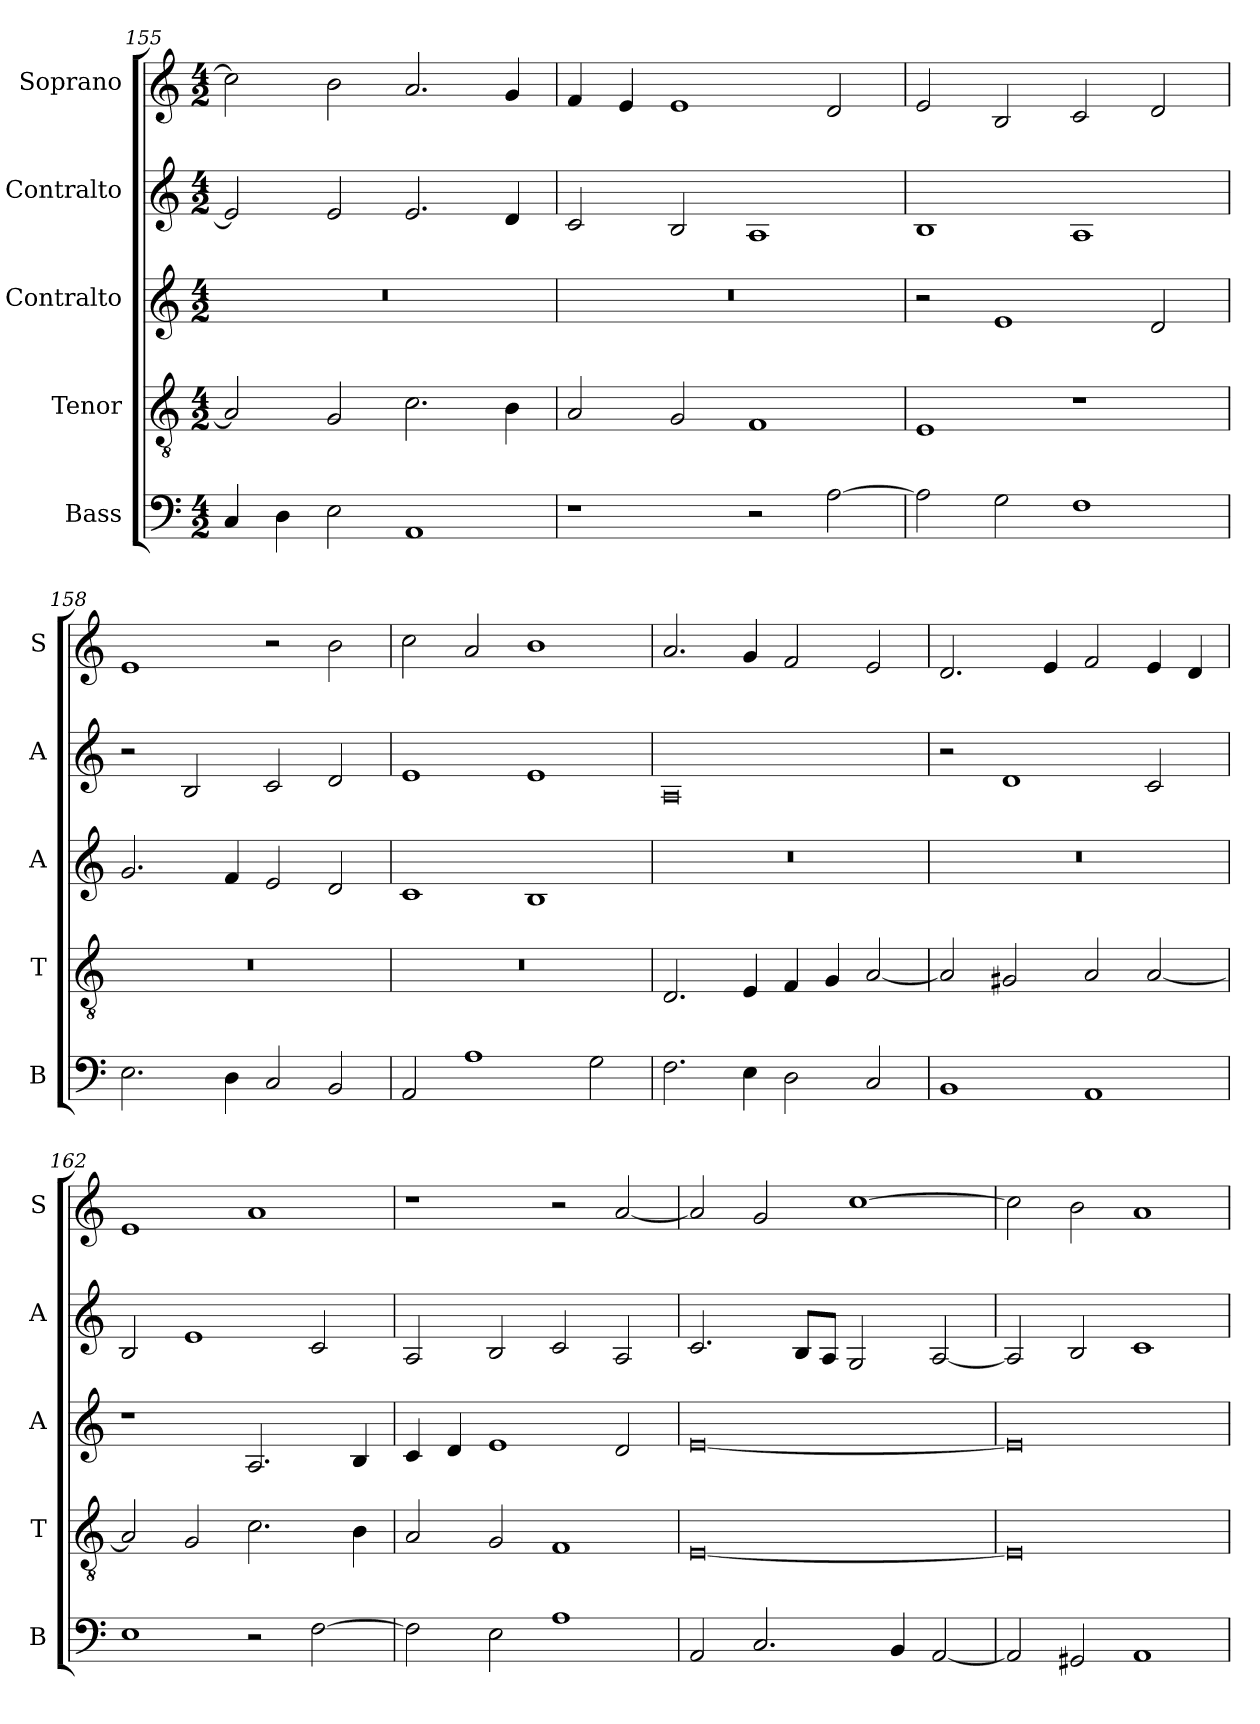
**kern	**kern	**kern	**kern	**kern
*part5	*part4	*part3	*part2	*part1
*staff5	*staff4	*staff3	*staff2	*staff1
*I"Bass	*I"Tenor	*I"Contralto	*I"Contralto	*I"Soprano
*I'B	*I'T	*I'A	*I'A	*I'S
*clefF4	*clefGv2	*clefG2	*clefG2	*clefG2
*k[]	*k[]	*k[]	*k[]	*k[]
*E:phr	*E:phr	*E:phr	*E:phr	*E:phr
*M4/2	*M4/2	*M4/2	*M4/2	*M4/2
=155	=155	=155	=155	=155
4C	2A]	0r	2e]	2cc]
4D	.	.	.	.
2E	2G	.	2e	2b
1AA	2.c	.	2.e	2.a
.	4B	.	4d	4g
=156	=156	=156	=156	=156
1r	2A	0r	2c	4f
.	.	.	.	4e
.	2G	.	2B	1e
2r	1F	.	1A	.
[2A	.	.	.	2d
=157	=157	=157	=157	=157
2A]	1E	2r	1B	2e
2G	.	1e	.	2B
1F	1r	.	1A	2c
.	.	2d	.	2d
=158	=158	=158	=158	=158
2.E	0r	2.g	2r	1e
.	.	.	2B	.
4D	.	4f	.	.
2C	.	2e	2c	2r
2BB	.	2d	2d	2b
=159	=159	=159	=159	=159
2AA	0r	1c	1e	2cc
1A	.	.	.	2a
.	.	1B	1e	1b
2G	.	.	.	.
=160	=160	=160	=160	=160
2.F	2.D	0r	0A	2.a
4E	4E	.	.	4g
2D	4F	.	.	2f
.	4G	.	.	.
2C	[2A	.	.	2e
=161	=161	=161	=161	=161
1BB	2A]	0r	2r	2.d
.	2G#X	.	1d	.
.	.	.	.	4e
1AA	2A	.	.	2f
.	[2A	.	2c	4e
.	.	.	.	4d
=162	=162	=162	=162	=162
1E	2A]	1r	2B	1e
.	2G	.	1e	.
2r	2.c	2.A	.	1a
[2F	.	.	2c	.
.	4B	4B	.	.
=163	=163	=163	=163	=163
2F]	2A	4c	2A	1r
.	.	4d	.	.
2E	2G	1e	2B	.
1A	1F	.	2c	2r
.	.	2d	2A	[2a
=164	=164	=164	=164	=164
2AA	[0E	[0e	2.c	2a]
2.C	.	.	.	2g
.	.	.	8B/L	.
.	.	.	8A/J	.
.	.	.	2G	[1cc
4BB	.	.	.	.
[2AA	.	.	[2A	.
=165	=165	=165	=165	=165
2AA]	0E]	0e]	2A]	2cc]
2GG#X	.	.	2B	2b
1AA	.	.	1c	1a
=	=	=	=	=
*-	*-	*-	*-	*-
